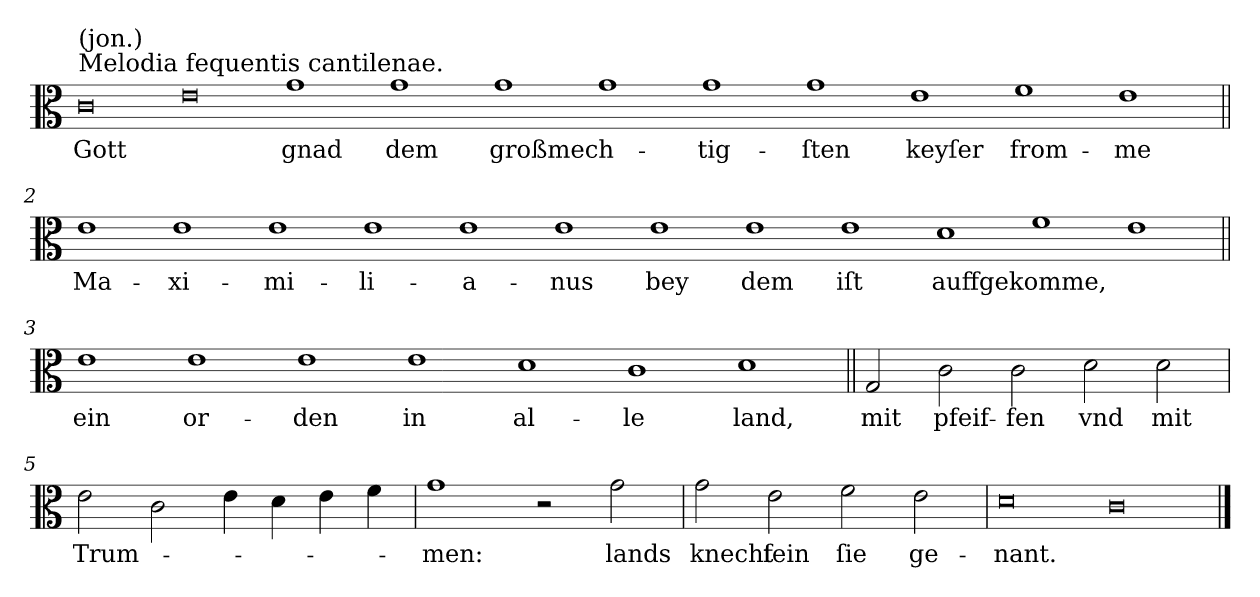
**kern	**text
*part1	*part1
*staff1	*staff1
*clefC3	*
*k[]	*
*C:	*
=1	=1
!LO:TX:a:t=Melodia fequentis cantilenae.	!
!LO:TX:a:t=(jon.)	!
!LO:N:vis=0	!
1c	Gott
!LO:N:vis=0	!
1e	.
1g	gnad
1g	dem
1g	großmech-
1g	.
1g	-tig-
1g	-ſten
1e	keyſer
1f	from-
1e	-me
=2||	=2||
1e	Ma-
1e	-xi-
1e	-mi-
1e	-li-
1e	-a-
1e	-nus
1e	bey
1e	dem
1e	iſt
1d	auffgekomme,
1f	.
1e	.
=3||	=3||
1e	ein
1e	or-
1e	-den
1e	in
1d	al-
1c	-le
1d	land,
=4||	=4||
2G	mit
2c	pfeif-
2c	-fen
2d	vnd
2d	mit
=5	=5
2e	Trum-
2c	.
4e	.
4d	.
4e	.
4f	.
=6	=6
1g	-men:
2r	.
2g	lands
=7	=7
2g	knecht
2e	ſein
2f	ſie
2e	ge-
=8	=8
!LO:N:vis=0	!
1d	-nant.
!LO:N:vis=0	!
1c	.
==	==
*-	*-
